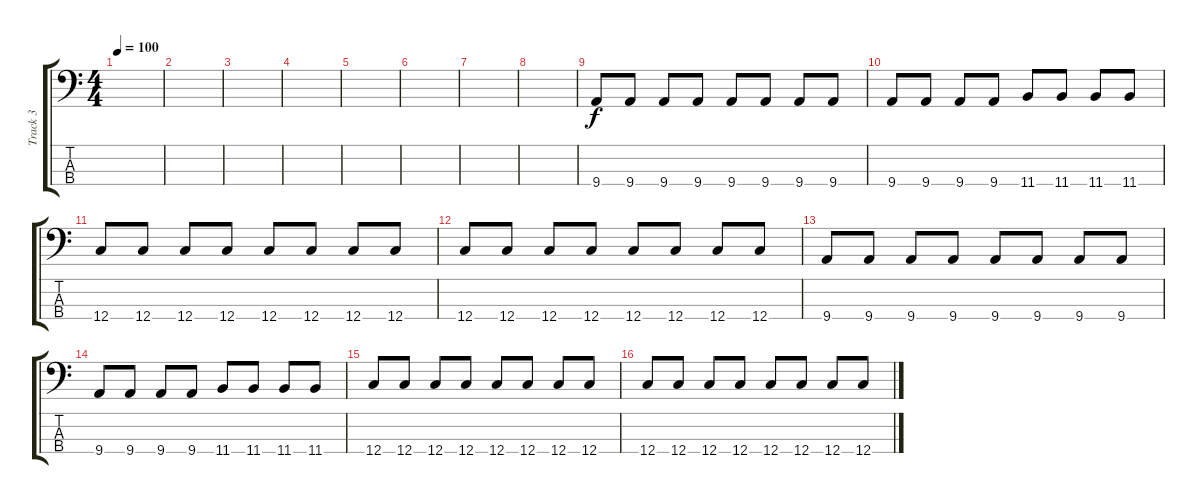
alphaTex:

\track ("Track 3" "Track 3") {instrument electricbasspick}
\staff {score tabs}
\tuning (F2 C2 G1 C1) {hide}
\ts (4 4)
\tempo 100
\clef f4
\ks c
|
|
|
|
|
|
|
|
9.4.8 9.4.8 9.4.8 9.4.8 9.4.8 9.4.8 9.4.8 9.4.8 |
9.4.8 9.4.8 9.4.8 9.4.8 11.4.8 11.4.8 11.4.8 11.4.8 |
12.4.8 12.4.8 12.4.8 12.4.8 12.4.8 12.4.8 12.4.8 12.4.8 |
12.4.8 12.4.8 12.4.8 12.4.8 12.4.8 12.4.8 12.4.8 12.4.8 |
9.4.8 9.4.8 9.4.8 9.4.8 9.4.8 9.4.8 9.4.8 9.4.8 |
9.4.8 9.4.8 9.4.8 9.4.8 11.4.8 11.4.8 11.4.8 11.4.8 |
12.4.8 12.4.8 12.4.8 12.4.8 12.4.8 12.4.8 12.4.8 12.4.8 |
12.4.8 12.4.8 12.4.8 12.4.8 12.4.8 12.4.8 12.4.8 12.4.8
